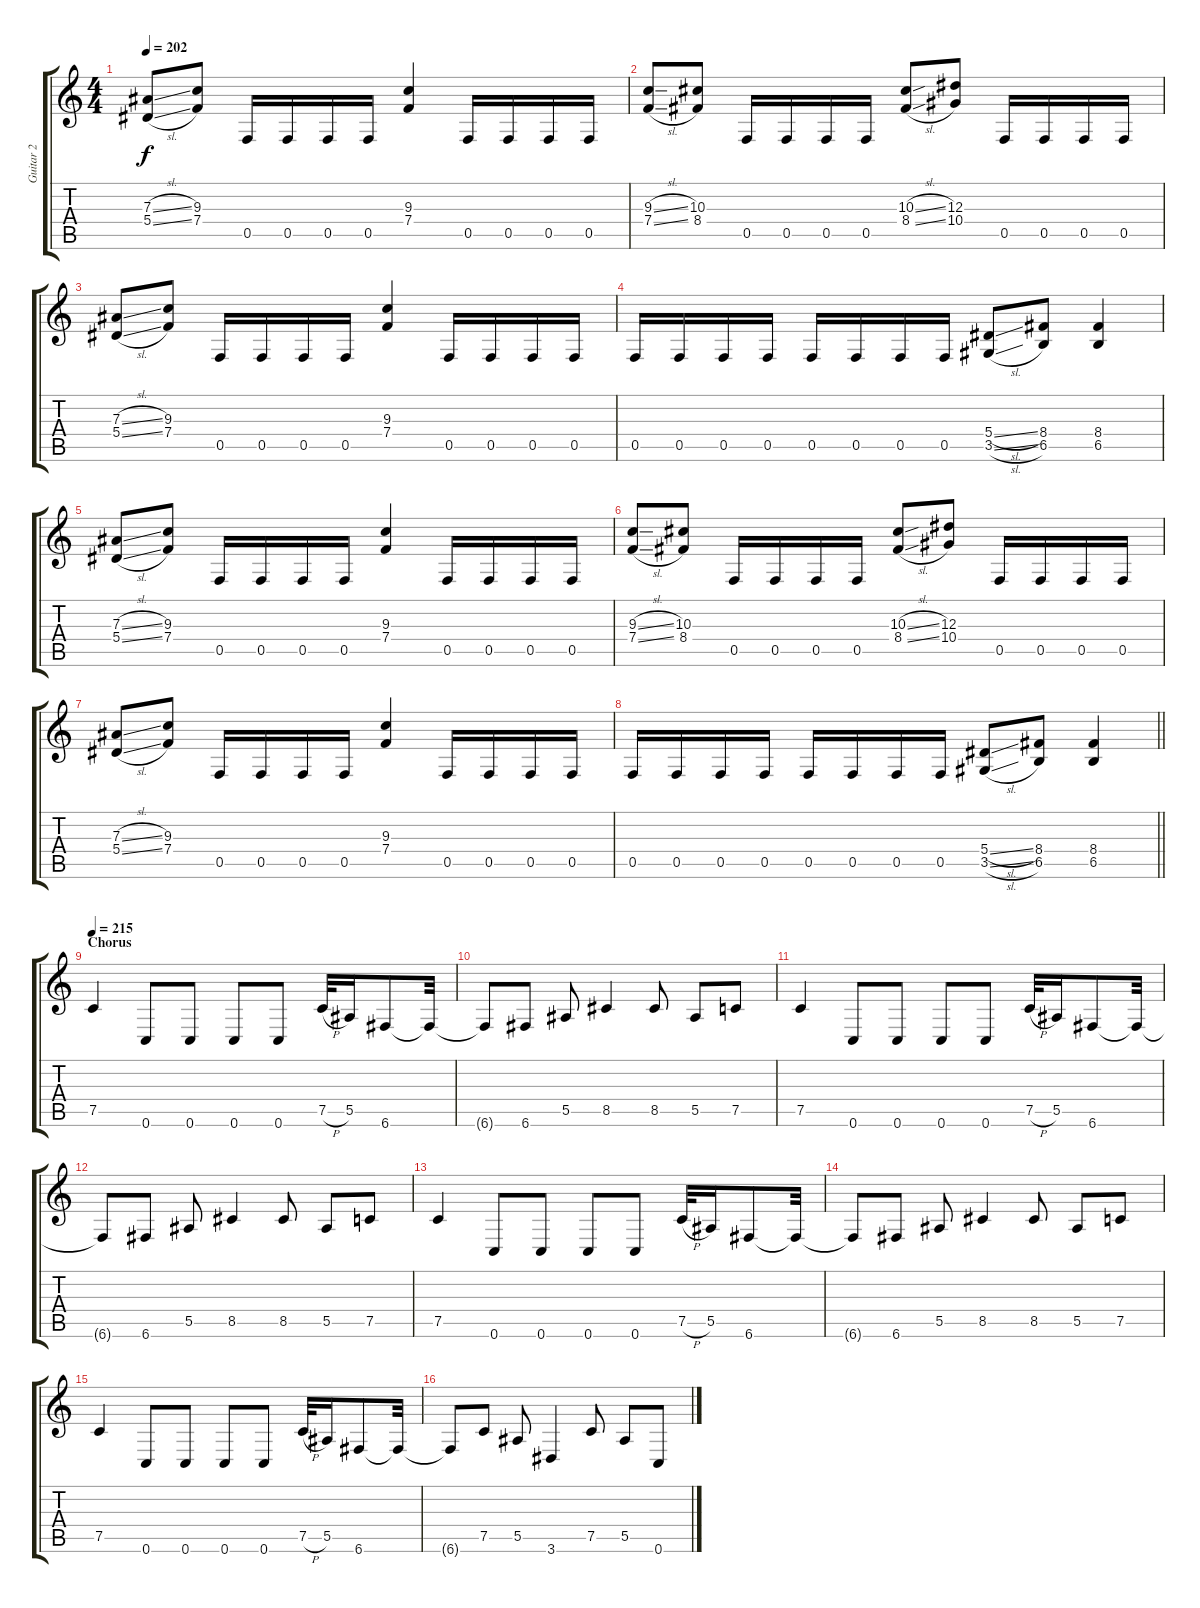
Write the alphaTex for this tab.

\track ("Guitar 2" "Guitar 2") {instrument overdrivenguitar}
\staff {score tabs}
\tuning (C4 G3 Eb3 Bb2 F2 C2) {hide}
\ts (4 4)
\tempo 202
\clef g2
\ks c
(7.3{sl} 5.4{sl}).8{dy f} (9.3 7.4).8 0.5.16 0.5.16 0.5.16 0.5.16 (9.3 7.4).4 0.5.16 0.5.16 0.5.16 0.5.16 |
(9.3{sl} 7.4{sl}).8 (10.3 8.4).8 0.5.16 0.5.16 0.5.16 0.5.16 (10.3{sl} 8.4{sl}).8 (12.3 10.4).8 0.5.16 0.5.16 0.5.16 0.5.16 |
(7.3{sl} 5.4{sl}).8 (9.3 7.4).8 0.5.16 0.5.16 0.5.16 0.5.16 (9.3 7.4).4 0.5.16 0.5.16 0.5.16 0.5.16 |
0.5.16 0.5.16 0.5.16 0.5.16 0.5.16 0.5.16 0.5.16 0.5.16 (5.4{sl} 3.5{sl}).8 (8.4 6.5).8 (8.4 6.5).4 |
(7.3{sl} 5.4{sl}).8 (9.3 7.4).8 0.5.16 0.5.16 0.5.16 0.5.16 (9.3 7.4).4 0.5.16 0.5.16 0.5.16 0.5.16 |
(9.3{sl} 7.4{sl}).8 (10.3 8.4).8 0.5.16 0.5.16 0.5.16 0.5.16 (10.3{sl} 8.4{sl}).8 (12.3 10.4).8 0.5.16 0.5.16 0.5.16 0.5.16 |
(7.3{sl} 5.4{sl}).8 (9.3 7.4).8 0.5.16 0.5.16 0.5.16 0.5.16 (9.3 7.4).4 0.5.16 0.5.16 0.5.16 0.5.16 |
\barLineRight lightlight
0.5.16 0.5.16 0.5.16 0.5.16 0.5.16 0.5.16 0.5.16 0.5.16 (5.4{sl} 3.5{sl}).8 (8.4 6.5).8 (8.4 6.5).4 |
\section ("" "Chorus")
\tempo 215
7.5.4 0.6.8 0.6.8 0.6.8 0.6.8 7.5{h}.32 5.5.16 6.6.8 6.6{t}.32 |
6.6{t}.8 6.6.8 5.5.8 8.5.4 8.5.8 5.5.8 7.5.8 |
7.5.4 0.6.8 0.6.8 0.6.8 0.6.8 7.5{h}.32 5.5.16 6.6.8 6.6{t}.32 |
6.6{t}.8 6.6.8 5.5.8 8.5.4 8.5.8 5.5.8 7.5.8 |
7.5.4 0.6.8 0.6.8 0.6.8 0.6.8 7.5{h}.32 5.5.16 6.6.8 6.6{t}.32 |
6.6{t}.8 6.6.8 5.5.8 8.5.4 8.5.8 5.5.8 7.5.8 |
7.5.4 0.6.8 0.6.8 0.6.8 0.6.8 7.5{h}.32 5.5.16 6.6.8 6.6{t}.32 |
6.6{t}.8 7.5.8 5.5.8 3.6.4 7.5.8 5.5.8 0.6.8
